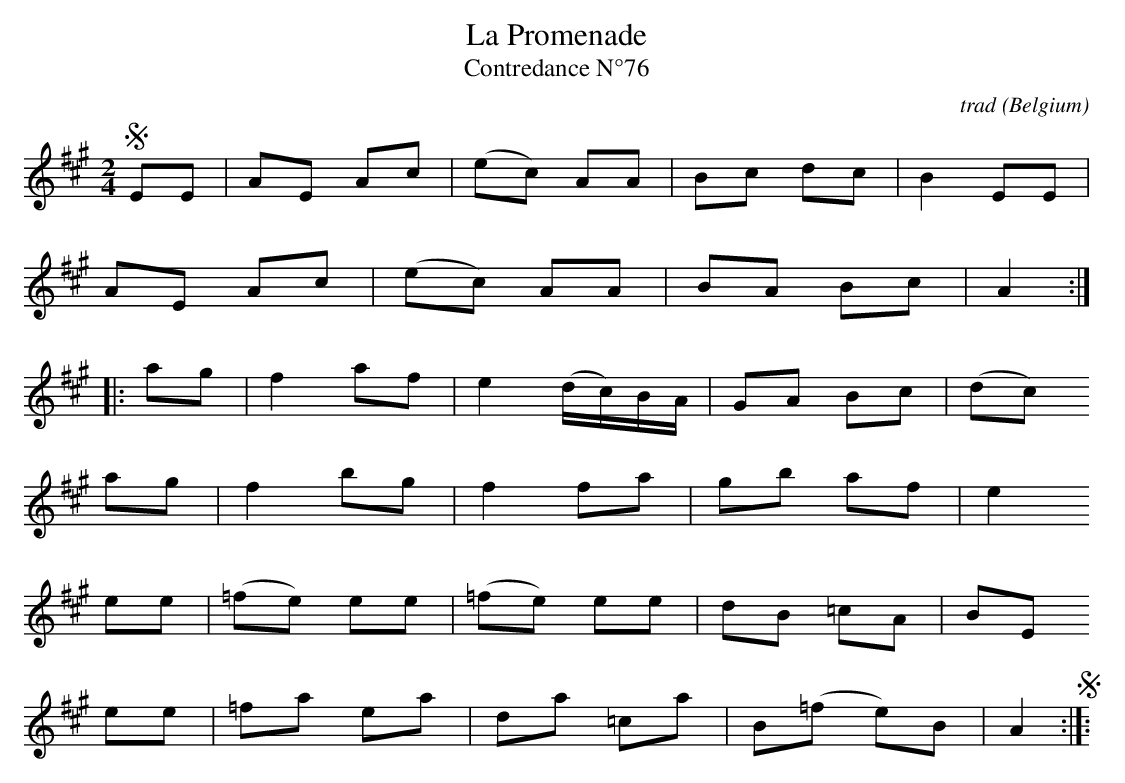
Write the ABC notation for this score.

X:1
T:La Promenade
T:Contredance N°76
C:trad
O:Belgium
M:2/4
L:1/8
K:Amaj
!segno!EE|AE Ac|(ec) AA|Bc dc|B2 EE|
AE Ac|(ec) AA|BA Bc|A2:|
|:ag|f2 af|e2 (d/2c/2)B/2A/2|GA Bc|(dc)
ag|f2 bg|f2 fa|gb af|e2
ee|(=fe) ee|(=fe) ee|dB =cA|BE
ee|=fa ea|da =ca|B(=f e)B|A2 !segno!:|]:
